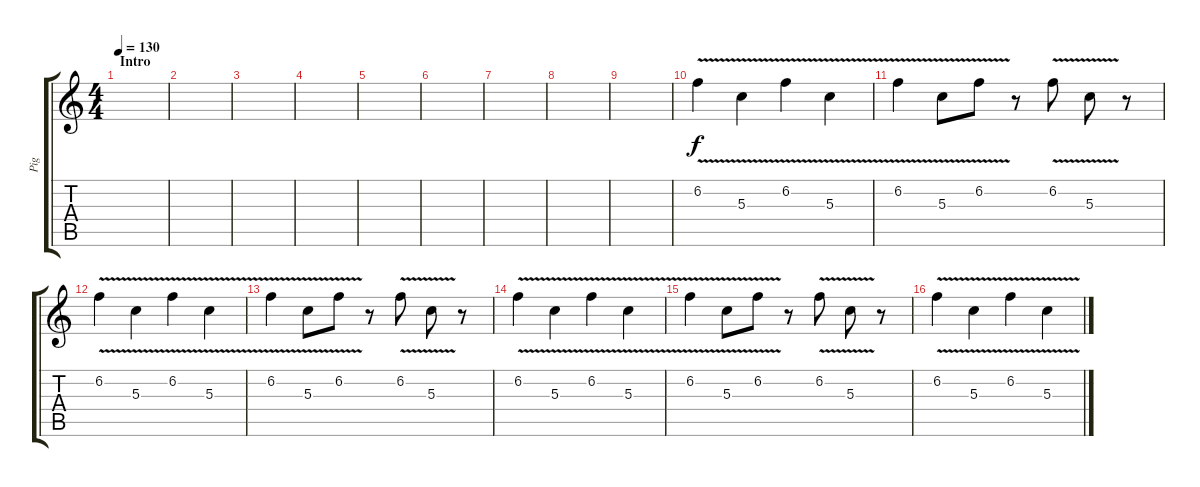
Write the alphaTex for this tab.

\track ("Pig" "Pig") {instrument overdrivenguitar}
\staff {score tabs}
\tuning (E4 B3 G3 D3 A2 E2) {hide}
\ts (4 4)
\section ("" "Intro")
\tempo 130
\clef g2
\ks c
|
|
|
|
|
|
|
|
|
6.2{v}.4 5.3{v}.4 6.2{v}.4 5.3{v}.4 |
6.2{v}.4 5.3{v}.8 6.2{v}.8 r.8 6.2{v}.8 5.3{v}.8 r.8 |
6.2{v}.4 5.3{v}.4 6.2{v}.4 5.3{v}.4 |
6.2{v}.4 5.3{v}.8 6.2{v}.8 r.8 6.2{v}.8 5.3{v}.8 r.8 |
6.2{v}.4 5.3{v}.4 6.2{v}.4 5.3{v}.4 |
6.2{v}.4 5.3{v}.8 6.2{v}.8 r.8 6.2{v}.8 5.3{v}.8 r.8 |
6.2{v}.4 5.3{v}.4 6.2{v}.4 5.3{v}.4
